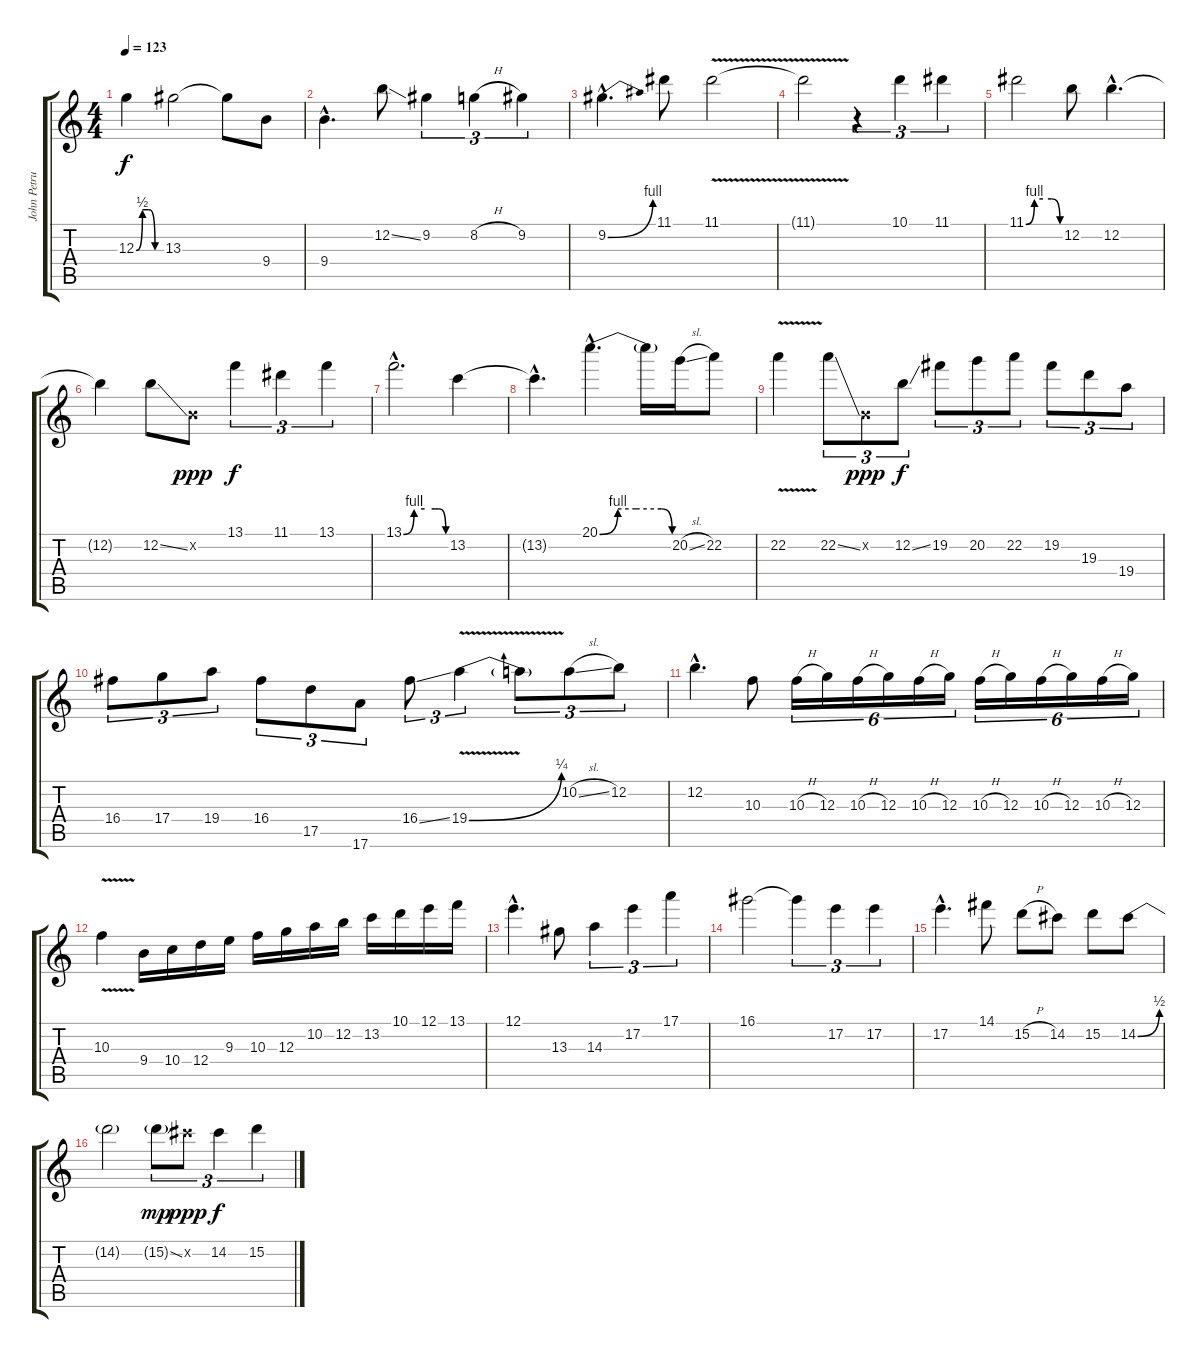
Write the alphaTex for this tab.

\track ("John Petrucci" "John Petru") {instrument distortionguitar}
\staff {score tabs}
\tuning (E4 B3 G3 D3 A2 E2) {hide}
\ts (4 4)
\tempo 123
\clef g2
\ks c
12.3{be (custom 0 0 15 2 30 2 45 0 60 0)}.4{dy f} 13.3.2 13.3{t}.8 9.4.8 |
9.4{hac}.4{d} 12.2{ss}.8 9.2.4{tu (3 2)} 8.2{h}.4{tu (3 2)} 9.2.4{tu (3 2)} |
9.2{be (bend 0 0 60 4) hac}.4{d} 11.1.8 11.1{v}.2 |
11.1{t}.2 r.4{tu (3 2)} 10.1.4{tu (3 2)} 11.1.4{tu (3 2)} |
11.1{be (custom 0 0 15 4 30 4 45 4 60 0)}.2 12.2.8 12.2{hac}.4{d} |
12.2{t}.4 12.2{ss}.8 0.2{x}.8{dy ppp} 13.1.4{tu (3 2) dy f} 11.1.4{tu (3 2)} 13.1.4{tu (3 2)} |
13.1{be (custom 0 0 15 4 30 4 45 4 50 4 60 0) hac}.2{d} 13.2.4 |
13.2{hac t}.4{d} 20.1{be (custom 0 0 15 4 30 4 45 4 51 4 60 0) hac}.4{d} 20.1{t}.16 20.2{sl}.16 22.2.8 |
22.2{v}.4 22.2{ss}.8{tu (3 2)} 0.2{x}.8{tu (3 2) dy ppp} 12.2{ss}.8{tu (3 2) dy f} 19.2.8{tu (3 2)} 20.2.8{tu (3 2)} 22.2.8{tu (3 2)} 19.2.8{tu (3 2)} 19.3.8{tu (3 2)} 19.4.8{tu (3 2)} |
16.4.8{tu (3 2)} 17.4.8{tu (3 2)} 19.4.8{tu (3 2)} 16.4.8{tu (3 2)} 17.5.8{tu (3 2)} 17.6.8{tu (3 2)} 16.4{ss}.8{tu (3 2)} 19.4{be (bend 0 0 60 1) v}.4{tu (3 2)} 19.4{t}.8{tu (3 2)} 10.2{sl}.8{tu (3 2)} 12.2.8{tu (3 2)} |
12.2{hac}.4{d} 10.3.8 10.3{h}.16{tu (6 4)} 12.3.16{tu (6 4)} 10.3{h}.16{tu (6 4)} 12.3.16{tu (6 4)} 10.3{h}.16{tu (6 4)} 12.3.16{tu (6 4)} 10.3{h}.16{tu (6 4)} 12.3.16{tu (6 4)} 10.3{h}.16{tu (6 4)} 12.3.16{tu (6 4)} 10.3{h}.16{tu (6 4)} 12.3.16{tu (6 4)} |
10.3{v}.4 9.4.16 10.4.16 12.4.16 9.3.16 10.3.16 12.3.16 10.2.16 12.2.16 13.2.16 10.1.16 12.1.16 13.1.16 |
12.1{hac}.4{d} 13.3.8 14.3.4{tu (3 2)} 17.2.4{tu (3 2)} 17.1.4{tu (3 2)} |
16.1.2 16.1{t}.4{tu (3 2)} 17.2.4{tu (3 2)} 17.2.4{tu (3 2)} |
17.2{hac}.4{d} 14.1.8 15.2{h}.8 14.2.8 15.2.8 14.2{be (bend 0 0 60 2)}.8 |
14.2{t}.2 15.2{ss g}.8{tu (3 2) dy mp} 14.2{x}.8{tu (3 2) dy ppp} 14.2.4{tu (3 2) dy f} 15.2.4{tu (3 2)}
